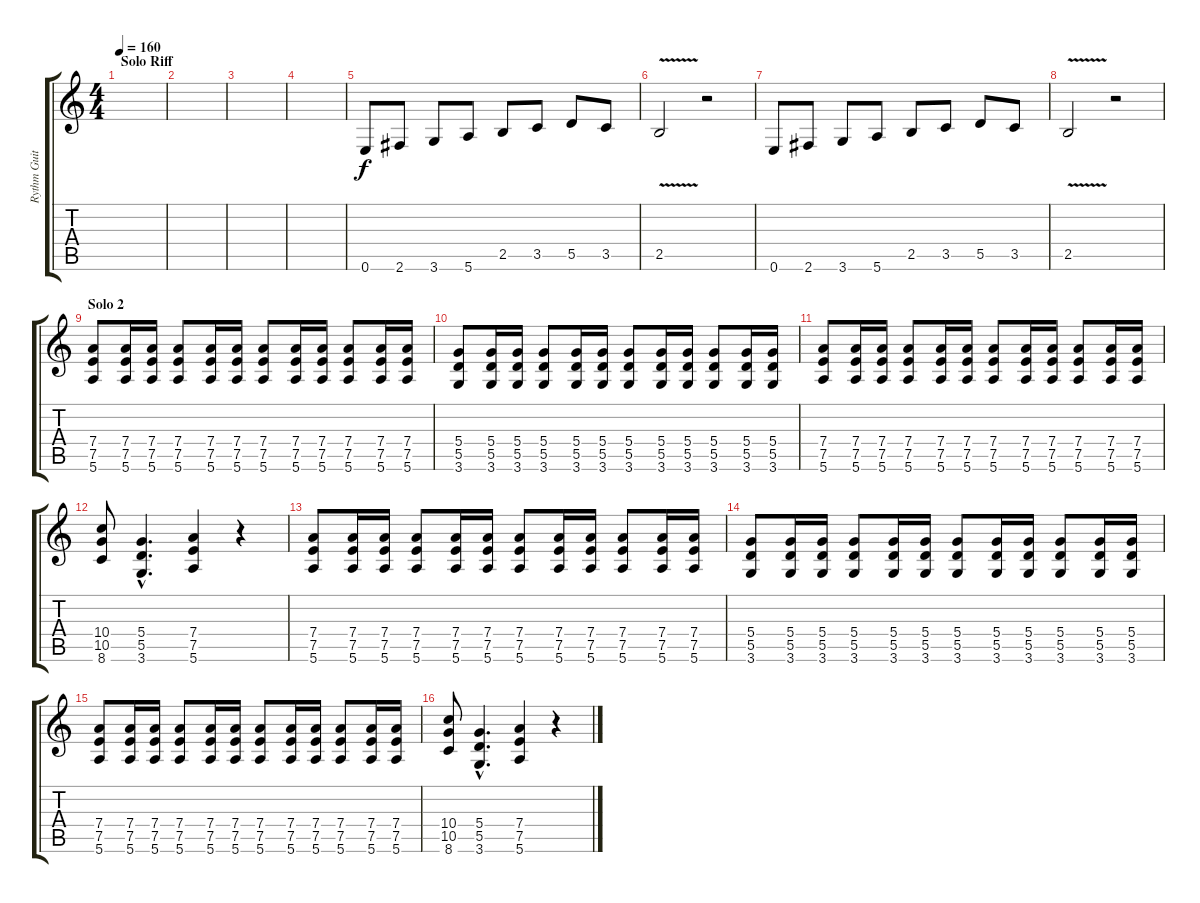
\track ("Rythm Guitar" "Rythm Guit") {instrument overdrivenguitar}
\staff {score tabs}
\tuning (E4 B3 G3 D3 A2 E2) {hide}
\ts (4 4)
\section ("" "Solo Riff")
\tempo 160
\clef g2
\ks c
|
|
|
|
0.6.8 2.6.8 3.6.8 5.6.8 2.5.8 3.5.8 5.5.8 3.5.8 |
2.5{v}.2 r.2 |
0.6.8 2.6.8 3.6.8 5.6.8 2.5.8 3.5.8 5.5.8 3.5.8 |
2.5{v}.2 r.2 |
\section ("" "Solo 2")
(7.4 7.5 5.6).8 (7.4 7.5 5.6).16 (7.4 7.5 5.6).16 (7.4 7.5 5.6).8 (7.4 7.5 5.6).16 (7.4 7.5 5.6).16 (7.4 7.5 5.6).8 (7.4 7.5 5.6).16 (7.4 7.5 5.6).16 (7.4 7.5 5.6).8 (7.4 7.5 5.6).16 (7.4 7.5 5.6).16 |
(5.4 5.5 3.6).8 (5.4 5.5 3.6).16 (5.4 5.5 3.6).16 (5.4 5.5 3.6).8 (5.4 5.5 3.6).16 (5.4 5.5 3.6).16 (5.4 5.5 3.6).8 (5.4 5.5 3.6).16 (5.4 5.5 3.6).16 (5.4 5.5 3.6).8 (5.4 5.5 3.6).16 (5.4 5.5 3.6).16 |
(7.4 7.5 5.6).8 (7.4 7.5 5.6).16 (7.4 7.5 5.6).16 (7.4 7.5 5.6).8 (7.4 7.5 5.6).16 (7.4 7.5 5.6).16 (7.4 7.5 5.6).8 (7.4 7.5 5.6).16 (7.4 7.5 5.6).16 (7.4 7.5 5.6).8 (7.4 7.5 5.6).16 (7.4 7.5 5.6).16 |
(10.4 10.5 8.6).8 (5.4{hac} 5.5{hac} 3.6{hac}).4{d} (7.4 7.5 5.6).4 r.4 |
(7.4 7.5 5.6).8 (7.4 7.5 5.6).16 (7.4 7.5 5.6).16 (7.4 7.5 5.6).8 (7.4 7.5 5.6).16 (7.4 7.5 5.6).16 (7.4 7.5 5.6).8 (7.4 7.5 5.6).16 (7.4 7.5 5.6).16 (7.4 7.5 5.6).8 (7.4 7.5 5.6).16 (7.4 7.5 5.6).16 |
(5.4 5.5 3.6).8 (5.4 5.5 3.6).16 (5.4 5.5 3.6).16 (5.4 5.5 3.6).8 (5.4 5.5 3.6).16 (5.4 5.5 3.6).16 (5.4 5.5 3.6).8 (5.4 5.5 3.6).16 (5.4 5.5 3.6).16 (5.4 5.5 3.6).8 (5.4 5.5 3.6).16 (5.4 5.5 3.6).16 |
(7.4 7.5 5.6).8 (7.4 7.5 5.6).16 (7.4 7.5 5.6).16 (7.4 7.5 5.6).8 (7.4 7.5 5.6).16 (7.4 7.5 5.6).16 (7.4 7.5 5.6).8 (7.4 7.5 5.6).16 (7.4 7.5 5.6).16 (7.4 7.5 5.6).8 (7.4 7.5 5.6).16 (7.4 7.5 5.6).16 |
(10.4 10.5 8.6).8 (5.4{hac} 5.5{hac} 3.6{hac}).4{d} (7.4 7.5 5.6).4 r.4
